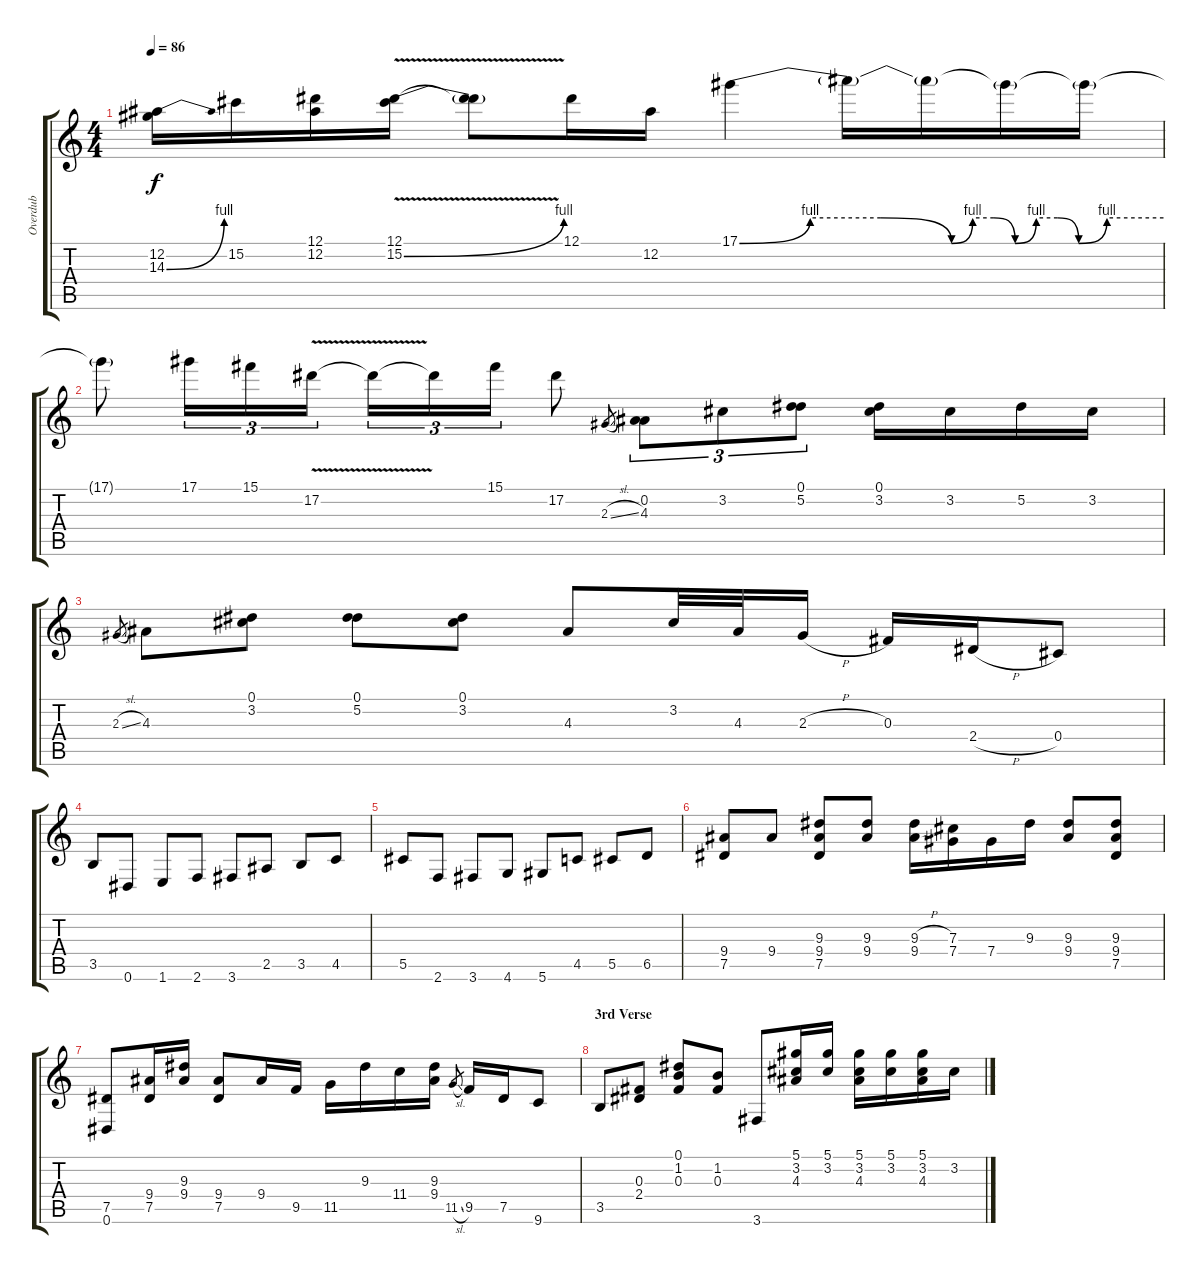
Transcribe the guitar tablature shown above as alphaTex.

\track ("Overdub" "Overdub") {instrument fretlessbass}
\staff {score tabs}
\tuning (Eb4 Bb3 Gb3 Db3 Ab2 Eb2) {hide}
\ts (4 4)
\tempo 86
\clef g2
\ks c
(12.2 14.3{be (bend 0 0 60 4)}).16{dy f} 15.2.16 (12.1 12.2).16 (12.1{v} 15.2{be (bend 0 0 60 4) v}).16 (12.1{t} 15.2{t}).8 12.1.16 12.2.16 17.1{be (custom 0 0 10 4 20 4 30 0 33 4 36 4 39 0 42 4 45 4 48 0 52 4 60 4)}.4 17.1{t}.16 17.1{t}.16 17.1{t}.16 17.1{t}.16 |
17.1{t}.8 17.1.16{tu (3 2)} 15.1.16{tu (3 2)} 17.2{v}.16{tu (3 2)} 17.2{t}.16{tu (3 2)} 17.2{t}.16{tu (3 2)} 15.1.16{tu (3 2)} 17.2.8 2.3{sl}.8{gr} (0.2 4.3).8{tu (3 2)} 3.2.8{tu (3 2)} (0.1 5.2).8{tu (3 2)} (0.1 3.2).16 3.2.16 5.2.16 3.2.16 |
2.3{sl}.8{gr} 4.3.8 (0.1 3.2).8 (0.1 5.2).8 (0.1 3.2).8 4.3.8 3.2.32 4.3.32 2.3{h}.16 0.3.16 2.4{h}.16 0.4.8 |
3.5.8 0.6.8 1.6.8 2.6.8 3.6.8 2.5.8 3.5.8 4.5.8 |
5.5.8 2.6.8 3.6.8 4.6.8 5.6.8 4.5.8 5.5.8 6.5.8 |
(9.4 7.5).8 9.4.8 (9.3 9.4 7.5).8 (9.3 9.4).8 (9.3{h} 9.4{h}).16 (7.3 7.4).16 7.4.16 9.3.16 (9.3 9.4).8 (9.3 9.4 7.5).8 |
(7.5 0.6).8 (9.4 7.5).16 (9.3 9.4).16 (9.4 7.5).8 9.4.16 9.5.16 11.5.16 9.3.16 11.4.16 (9.3 9.4).16 11.5{sl}.8{gr} 9.5.16 7.5.16 9.6.8 |
\section ("" "3rd Verse")
3.5.8 (0.3 2.4).8 (0.1 1.2 0.3).8 (1.2 0.3).8 3.6.8 (5.1 3.2 4.3).16 (5.1 3.2).16 (5.1 3.2 4.3).16 (5.1 3.2).16 (5.1 3.2 4.3).16 3.2.16
